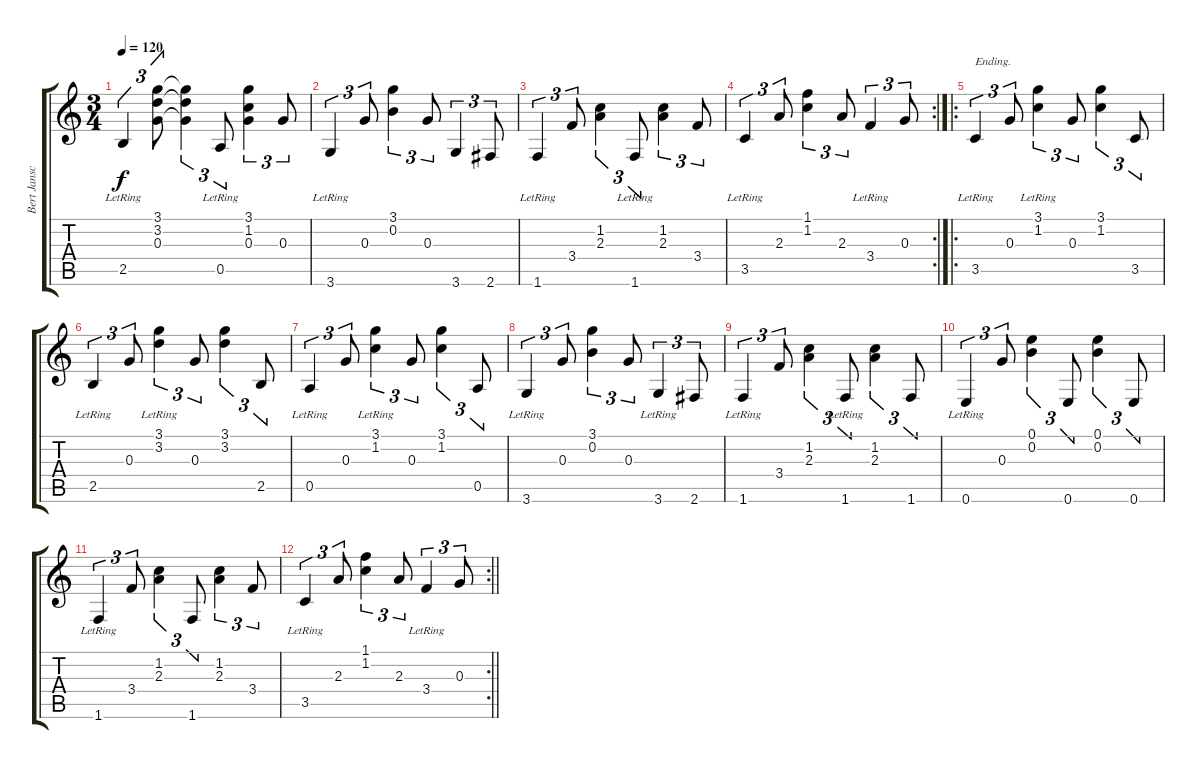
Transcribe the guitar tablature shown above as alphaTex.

\track ("Bert Jansch" "Bert Jansc") {instrument acousticguitarsteel}
\staff {score tabs}
\tuning (E4 B3 G3 D3 A2 E2) {hide}
\ts (3 4)
\tempo 120
\clef g2
\ks c
2.5{lr}.4{tu (3 2) dy f} (3.1 3.2 0.3).8{tu (3 2)} (3.1{t} 3.2{t} 0.3{t}).4{tu (3 2)} 0.5{lr}.8{tu (3 2)} (3.1 1.2 0.3).4{tu (3 2)} 0.3.8{tu (3 2)} |
3.6{lr}.4{tu (3 2)} 0.3.8{tu (3 2)} (3.1 0.2).4{tu (3 2)} 0.3.8{tu (3 2)} 3.6.4{tu (3 2)} 2.6.8{tu (3 2)} |
1.6{lr}.4{tu (3 2)} 3.4.8{tu (3 2)} (1.2 2.3).4{tu (3 2)} 1.6{lr}.8{tu (3 2)} (1.2 2.3).4{tu (3 2)} 3.4.8{tu (3 2)} |
\rc 2
3.5{lr}.4{tu (3 2)} 2.3.8{tu (3 2)} (1.1 1.2).4{tu (3 2)} 2.3.8{tu (3 2)} 3.4{lr}.4{tu (3 2)} 0.3.8{tu (3 2)} |
\ro
3.5{lr}.4{tu (3 2) txt "Ending."} 0.3.8{tu (3 2)} (3.1{lr} 1.2{lr}).4{tu (3 2)} 0.3.8{tu (3 2)} (3.1 1.2).4{tu (3 2)} 3.5.8{tu (3 2)} |
2.5{lr}.4{tu (3 2)} 0.3.8{tu (3 2)} (3.1{lr} 3.2{lr}).4{tu (3 2)} 0.3.8{tu (3 2)} (3.1 3.2).4{tu (3 2)} 2.5.8{tu (3 2)} |
0.5{lr}.4{tu (3 2)} 0.3.8{tu (3 2)} (3.1{lr} 1.2{lr}).4{tu (3 2)} 0.3.8{tu (3 2)} (3.1 1.2).4{tu (3 2)} 0.5.8{tu (3 2)} |
3.6{lr}.4{tu (3 2)} 0.3.8{tu (3 2)} (3.1 0.2).4{tu (3 2)} 0.3.8{tu (3 2)} 3.6{lr}.4{tu (3 2)} 2.6.8{tu (3 2)} |
1.6{lr}.4{tu (3 2)} 3.4.8{tu (3 2)} (1.2 2.3).4{tu (3 2)} 1.6{lr}.8{tu (3 2)} (1.2 2.3).4{tu (3 2)} 1.6.8{tu (3 2)} |
0.6{lr}.4{tu (3 2)} 0.3.8{tu (3 2)} (0.1 0.2).4{tu (3 2)} 0.6.8{tu (3 2)} (0.1 0.2).4{tu (3 2)} 0.6.8{tu (3 2)} |
1.6{lr}.4{tu (3 2) volume 5} 3.4.8{tu (3 2)} (1.2 2.3).4{tu (3 2)} 1.6.8{tu (3 2)} (1.2 2.3).4{tu (3 2)} 3.4.8{tu (3 2)} |
\rc 2
\barLineRight lightlight
3.5{lr}.4{tu (3 2)} 2.3.8{tu (3 2)} (1.1 1.2).4{tu (3 2)} 2.3.8{tu (3 2)} 3.4{lr}.4{tu (3 2)} 0.3.8{tu (3 2)}
